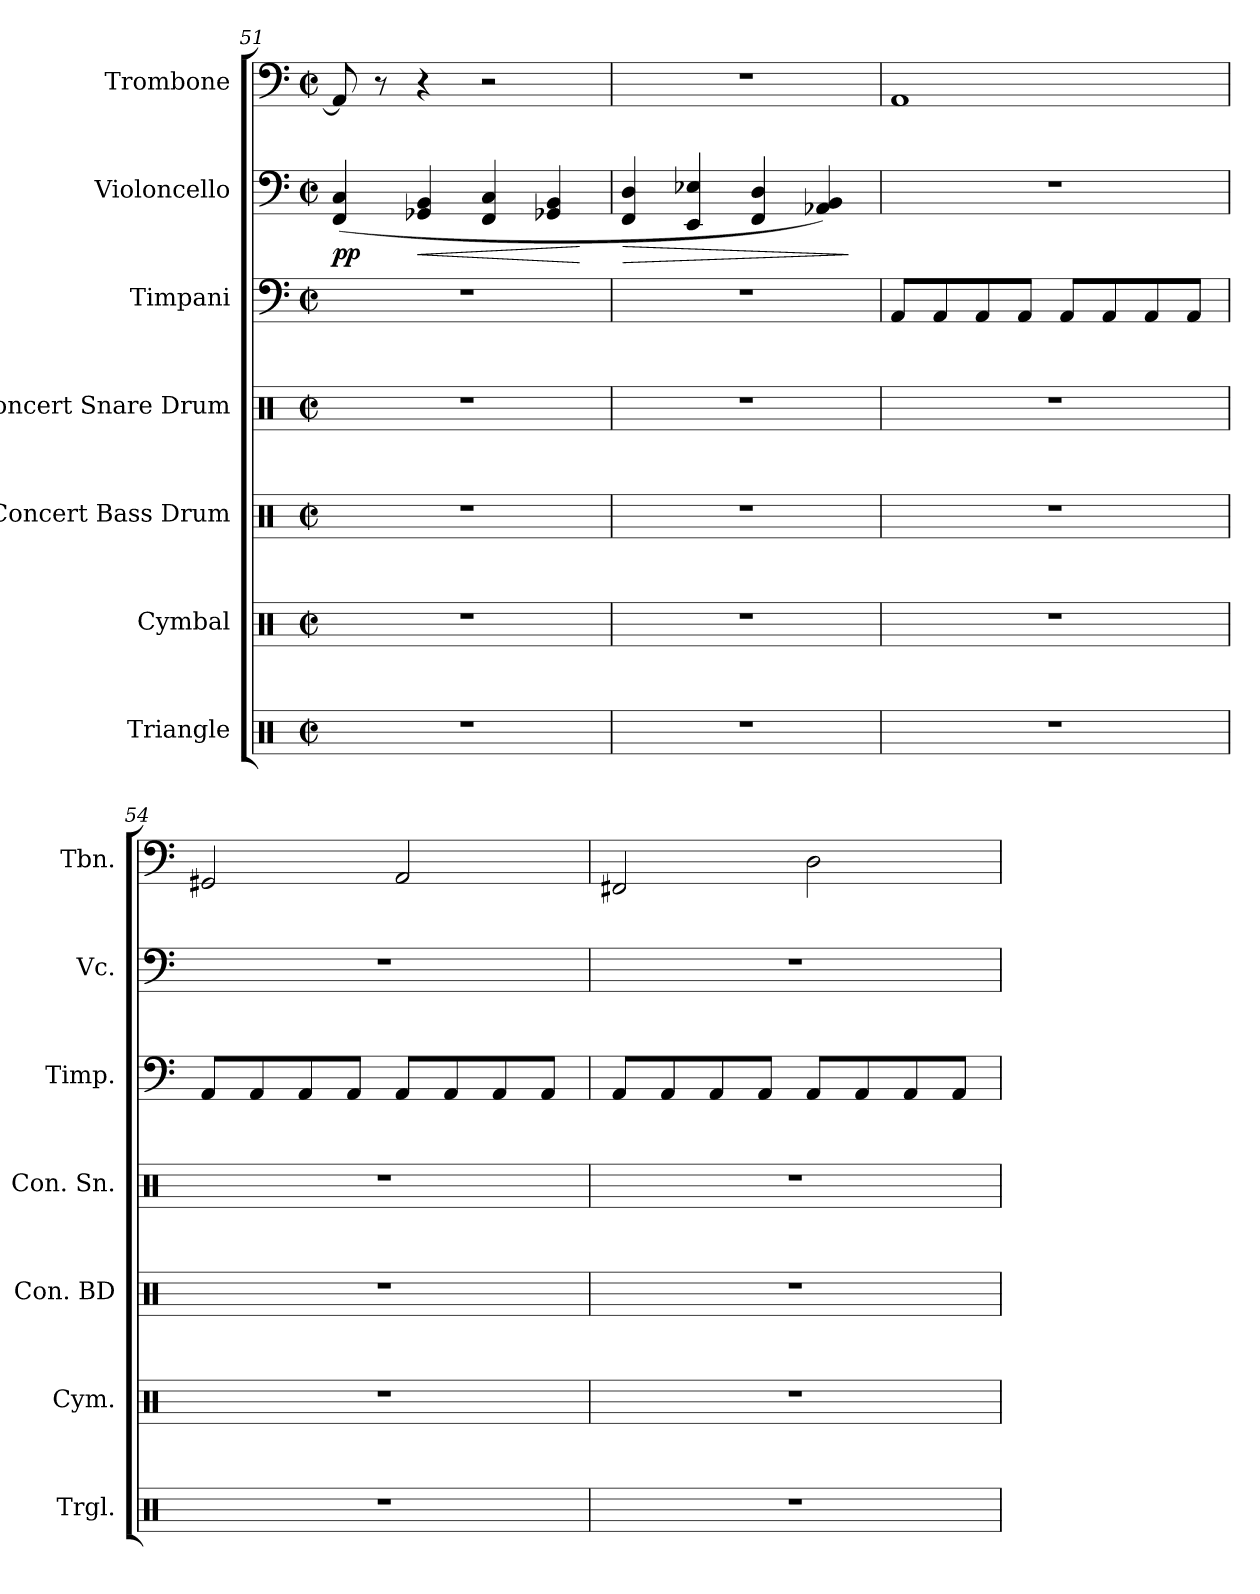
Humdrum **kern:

**kern	**kern	**kern	**kern	**kern	**kern	**dynam	**kern
*part7	*part6	*part5	*part4	*part3	*part2	*part2	*part1
*staff7	*staff6	*staff5	*staff4	*staff3	*staff2	*staff2	*staff1
*I"Triangle	*I"Cymbal	*I"Concert Bass Drum	*I"Concert Snare Drum	*I"Timpani	*I"Violoncello	*	*I"Trombone
*I'Trgl.	*I'Cym.	*I'Con. BD	*I'Con. Sn.	*I'Timp.	*I'Vc.	*	*I'Tbn.
*clefX	*clefX	*clefX	*clefX	*clefF4	*clefF4	*	*clefF4
*k[]	*k[]	*k[]	*k[]	*k[]	*k[]	*	*k[]
*M2/2	*M2/2	*M2/2	*M2/2	*M2/2	*M2/2	*	*M2/2
*met(c|)	*met(c|)	*met(c|)	*met(c|)	*met(c|)	*met(c|)	*	*met(c|)
=51	=51	=51	=51	=51	=51	=51	=51
!	!	!	!	!	!	!LO:DY:b	!
1r	1r	1r	1r	1r	(4FF/ 4C/	pp	8AA/]
.	.	.	.	.	.	.	8r
!	!	!	!	!	!	!LO:HP:b	!
.	.	.	.	.	4GG-X/ 4BB/	<	4r
.	.	.	.	.	4FF/ 4C/	.	2r
.	.	.	.	.	4GG-X/ 4BB/	.	.
.	.	.	.	.	.	[	.
=52	=52	=52	=52	=52	=52	=52	=52
!	!	!	!	!	!	!LO:HP:b	!
1r	1r	1r	1r	1r	4FF/ 4D/	>	1r
.	.	.	.	.	4EE/ 4E-X/	.	.
.	.	.	.	.	4FF/ 4D/	.	.
.	.	.	.	.	4AA-X/ 4BB/)	.	.
.	.	.	.	.	.	]	.
=53	=53	=53	=53	=53	=53	=53	=53
1r	1r	1r	1r	8AA/L	1r	.	1AA
.	.	.	.	8AA/	.	.	.
.	.	.	.	8AA/	.	.	.
.	.	.	.	8AA/J	.	.	.
.	.	.	.	8AA/L	.	.	.
.	.	.	.	8AA/	.	.	.
.	.	.	.	8AA/	.	.	.
.	.	.	.	8AA/J	.	.	.
=54	=54	=54	=54	=54	=54	=54	=54
1r	1r	1r	1r	8AA/L	1r	.	2GG#X/
.	.	.	.	8AA/	.	.	.
.	.	.	.	8AA/	.	.	.
.	.	.	.	8AA/J	.	.	.
.	.	.	.	8AA/L	.	.	2AA/
.	.	.	.	8AA/	.	.	.
.	.	.	.	8AA/	.	.	.
.	.	.	.	8AA/J	.	.	.
=55	=55	=55	=55	=55	=55	=55	=55
1r	1r	1r	1r	8AA/L	1r	.	2FF#X/
.	.	.	.	8AA/	.	.	.
.	.	.	.	8AA/	.	.	.
.	.	.	.	8AA/J	.	.	.
.	.	.	.	8AA/L	.	.	2D\
.	.	.	.	8AA/	.	.	.
.	.	.	.	8AA/	.	.	.
.	.	.	.	8AA/J	.	.	.
=	=	=	=	=	=	=	=
*-	*-	*-	*-	*-	*-	*-	*-
